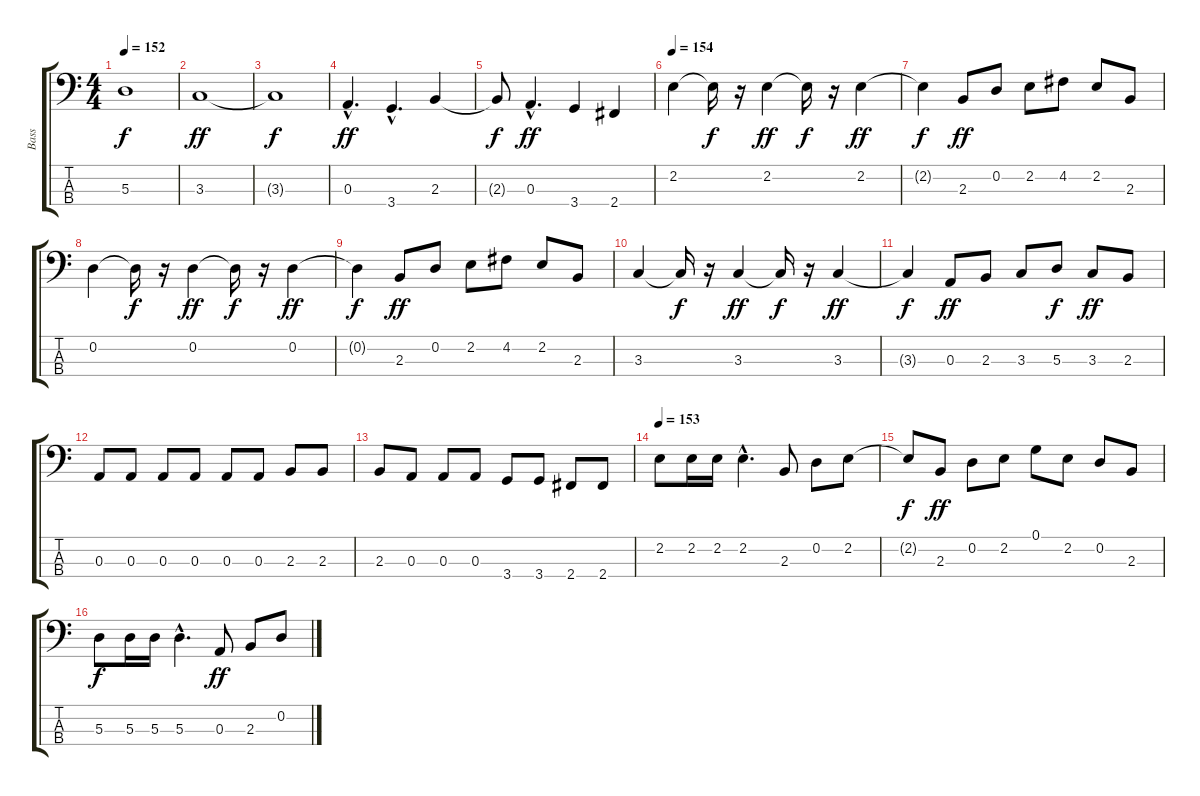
\track ("Bass" "Bass") {instrument electricbassfinger}
\staff {score tabs}
\tuning (G2 D2 A1 E1) {hide}
\ts (4 4)
\tempo 152
\clef f4
\ks c
5.3{t}.1{dy f} |
3.3.1{dy ff} |
3.3{t}.1{dy f} |
0.3{hac}.4{d dy ff} 3.4{hac}.4{d} 2.3.4 |
2.3{t}.8{dy f} 0.3{hac}.4{d dy ff} 3.4.4 2.4.4 |
\tempo 154
2.2.4 2.2{t}.16{dy f} r.16 2.2.4{dy ff} 2.2{t}.16{dy f} r.16 2.2.4{dy ff} |
2.2{t}.4{dy f} 2.3.8{dy ff} 0.2.8 2.2.8 4.2.8 2.2.8 2.3.8 |
0.2.4 0.2{t}.16{dy f} r.16 0.2.4{dy ff} 0.2{t}.16{dy f} r.16 0.2.4{dy ff} |
0.2{t}.4{dy f} 2.3.8{dy ff} 0.2.8 2.2.8 4.2.8 2.2.8 2.3.8 |
3.3.4 3.3{t}.16{dy f} r.16 3.3.4{dy ff} 3.3{t}.16{dy f} r.16 3.3.4{dy ff} |
3.3{t}.4{dy f} 0.3.8{dy ff} 2.3.8 3.3.8 5.3.8{dy f} 3.3.8{dy ff} 2.3.8 |
0.3.8 0.3.8 0.3.8 0.3.8 0.3.8 0.3.8 2.3.8 2.3.8 |
2.3.8 0.3.8 0.3.8 0.3.8 3.4.8 3.4.8 2.4.8 2.4.8 |
\tempo 153
2.2.8 2.2.16 2.2.16 2.2{hac}.4{d} 2.3.8 0.2.8 2.2.8 |
2.2{t}.8{dy f} 2.3.8{dy ff} 0.2.8 2.2.8 0.1.8 2.2.8 0.2.8 2.3.8 |
5.3.8{dy f} 5.3.16 5.3.16 5.3{hac}.4{d} 0.3.8{dy ff} 2.3.8 0.2.8
